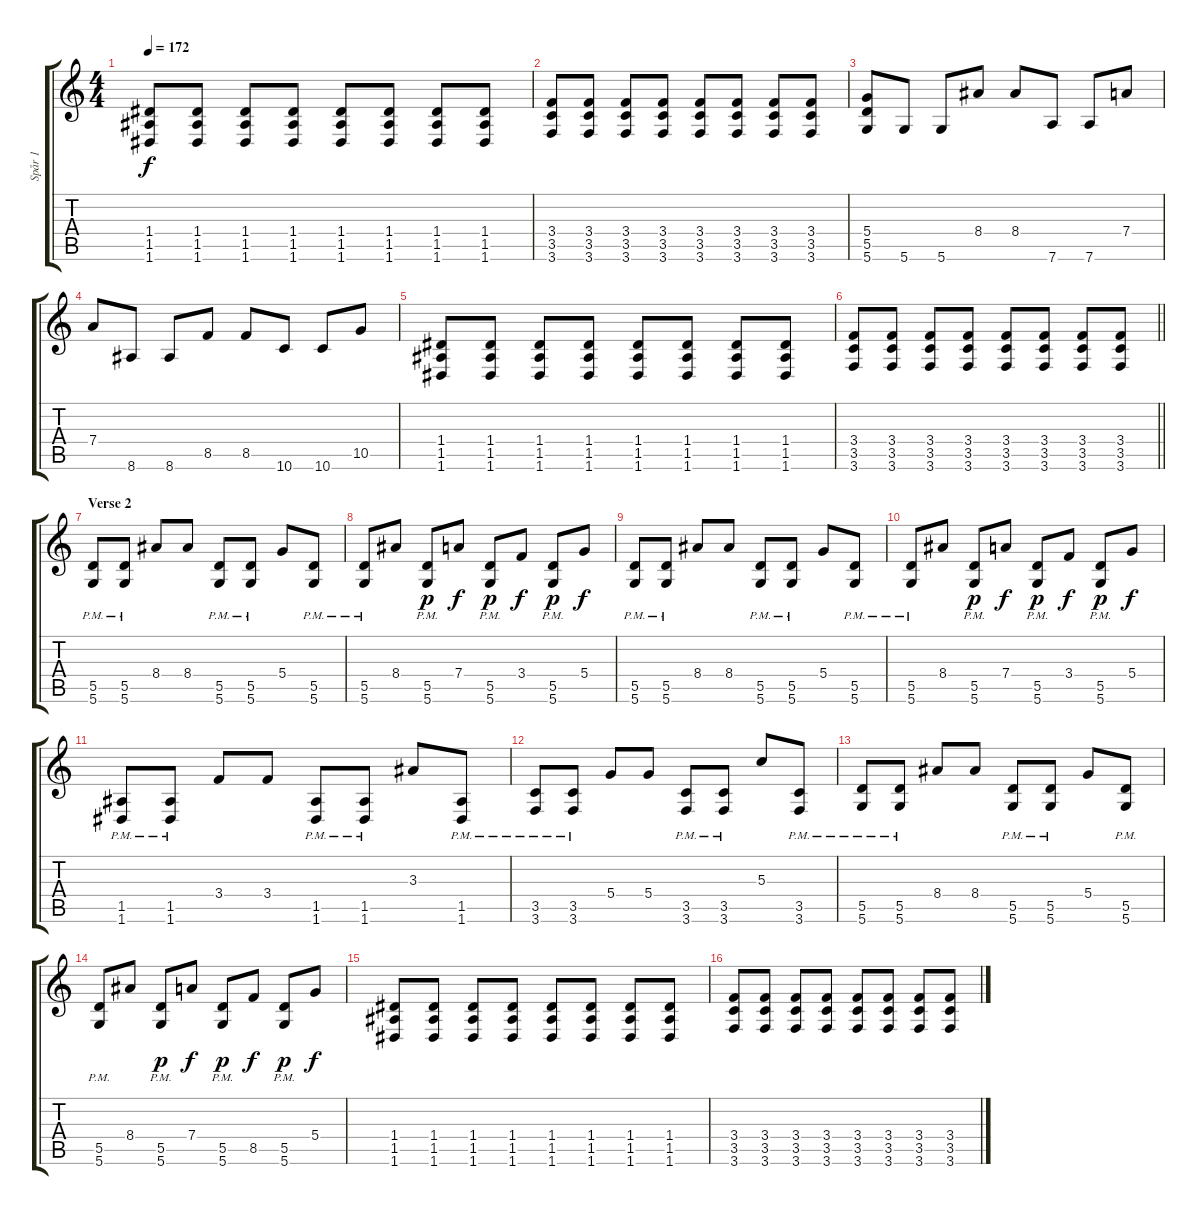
\track ("Spår 1" "Spår 1") {instrument overdrivenguitar}
\staff {score tabs}
\tuning (E4 B3 G3 D3 A2 D2) {hide}
\ts (4 4)
\tempo 172
\clef g2
\ks c
(1.4 1.5 1.6).8{dy f} (1.4 1.5 1.6).8 (1.4 1.5 1.6).8 (1.4 1.5 1.6).8 (1.4 1.5 1.6).8 (1.4 1.5 1.6).8 (1.4 1.5 1.6).8 (1.4 1.5 1.6).8 |
(3.4 3.5 3.6).8 (3.4 3.5 3.6).8 (3.4 3.5 3.6).8 (3.4 3.5 3.6).8 (3.4 3.5 3.6).8 (3.4 3.5 3.6).8 (3.4 3.5 3.6).8 (3.4 3.5 3.6).8 |
(5.4 5.5 5.6).8 5.6.8 5.6.8 8.4.8 8.4.8 7.6.8 7.6.8 7.4.8 |
7.4.8 8.6.8 8.6.8 8.5.8 8.5.8 10.6.8 10.6.8 10.5.8 |
(1.4 1.5 1.6).8 (1.4 1.5 1.6).8 (1.4 1.5 1.6).8 (1.4 1.5 1.6).8 (1.4 1.5 1.6).8 (1.4 1.5 1.6).8 (1.4 1.5 1.6).8 (1.4 1.5 1.6).8 |
\barLineRight lightlight
(3.4 3.5 3.6).8 (3.4 3.5 3.6).8 (3.4 3.5 3.6).8 (3.4 3.5 3.6).8 (3.4 3.5 3.6).8 (3.4 3.5 3.6).8 (3.4 3.5 3.6).8 (3.4 3.5 3.6).8 |
\section ("" "Verse 2")
(5.5{pm} 5.6{pm}).8 (5.5{pm} 5.6{pm}).8 8.4.8 8.4.8 (5.5{pm} 5.6{pm}).8 (5.5{pm} 5.6{pm}).8 5.4.8 (5.5{pm} 5.6{pm}).8 |
(5.5{pm} 5.6{pm}).8 8.4.8 (5.5{pm} 5.6{pm}).8{dy p} 7.4.8{dy f} (5.5{pm} 5.6{pm}).8{dy p} 3.4.8{dy f} (5.5{pm} 5.6{pm}).8{dy p} 5.4.8{dy f} |
(5.5{pm} 5.6{pm}).8 (5.5{pm} 5.6{pm}).8 8.4.8 8.4.8 (5.5{pm} 5.6{pm}).8 (5.5{pm} 5.6{pm}).8 5.4.8 (5.5{pm} 5.6{pm}).8 |
(5.5{pm} 5.6{pm}).8 8.4.8 (5.5{pm} 5.6{pm}).8{dy p} 7.4.8{dy f} (5.5{pm} 5.6{pm}).8{dy p} 3.4.8{dy f} (5.5{pm} 5.6{pm}).8{dy p} 5.4.8{dy f} |
(1.5{pm} 1.6{pm}).8 (1.5{pm} 1.6{pm}).8 3.4.8 3.4.8 (1.5{pm} 1.6{pm}).8 (1.5{pm} 1.6{pm}).8 3.3.8 (1.5{pm} 1.6{pm}).8 |
(3.5{pm} 3.6{pm}).8 (3.5{pm} 3.6{pm}).8 5.4.8 5.4.8 (3.5{pm} 3.6{pm}).8 (3.5{pm} 3.6{pm}).8 5.3.8 (3.5{pm} 3.6{pm}).8 |
(5.5{pm} 5.6{pm}).8 (5.5{pm} 5.6{pm}).8 8.4.8 8.4.8 (5.5{pm} 5.6{pm}).8 (5.5{pm} 5.6{pm}).8 5.4.8 (5.5{pm} 5.6{pm}).8 |
(5.5{pm} 5.6{pm}).8 8.4.8 (5.5{pm} 5.6{pm}).8{dy p} 7.4.8{dy f} (5.5{pm} 5.6{pm}).8{dy p} 8.5.8{dy f} (5.5{pm} 5.6{pm}).8{dy p} 5.4.8{dy f} |
(1.4 1.5 1.6).8 (1.4 1.5 1.6).8 (1.4 1.5 1.6).8 (1.4 1.5 1.6).8 (1.4 1.5 1.6).8 (1.4 1.5 1.6).8 (1.4 1.5 1.6).8 (1.4 1.5 1.6).8 |
(3.4 3.5 3.6).8 (3.4 3.5 3.6).8 (3.4 3.5 3.6).8 (3.4 3.5 3.6).8 (3.4 3.5 3.6).8 (3.4 3.5 3.6).8 (3.4 3.5 3.6).8 (3.4 3.5 3.6).8
